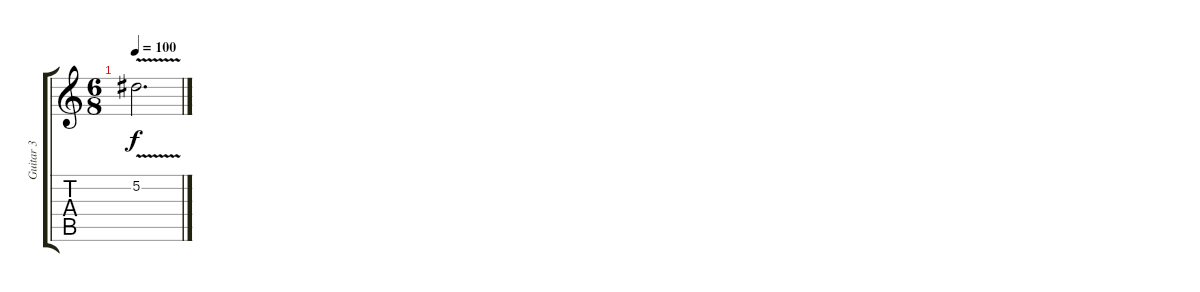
\track ("Guitar 3" "Guitar 3") {instrument overdrivenguitar}
\staff {score tabs}
\tuning (Eb4 Bb3 Gb3 Db3 Ab2 Eb2) {hide}
\ts (6 8)
\tempo 100
\clef g2
\ks c
5.2{v t}.2{d dy f}
